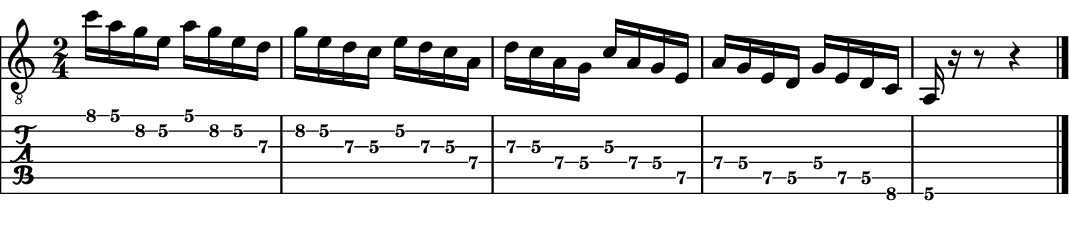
\version "2.22.0"

\include "../titling.ily"
\paper {
  page-breaking = #ly:one-line-auto-height-breaking
}

music = {
  \time 2/4
  \set TabStaff.minimumFret = #5
  \set TabStaff.restrainOpenStrings = ##t
  c''16 a g e a g e d |
  g16 e d c e d c a |
  d16 c a g c a g e |
  a16 g e d g e d c |
  a16 r r8 r4 | \bar "|."
}

\score {
  <<
    \new Staff \relative {
      \clef "treble_8"
      \music
    }
    \new TabStaff \relative {
      \music
    }
  >>
}
